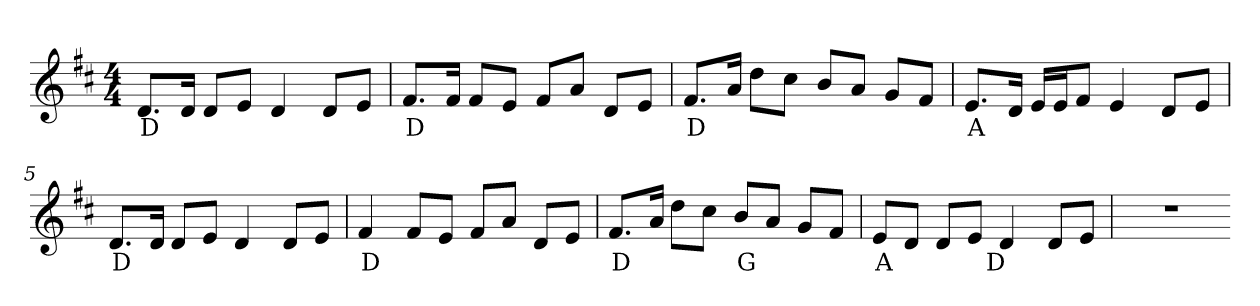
**kern	**text
*part1	*part1
*staff1	*staff1
*clefG2	*
*k[f#c#]	*
*M4/4	*
=1	=1
8.d/L	D
16d/Jk	.
8d/L	.
8e/J	.
4d	.
8d/L	.
8e/J	.
=2	=2
8.f#/L	D
16f#/Jk	.
8f#/L	.
8e/J	.
8f#/L	.
8a/J	.
8d/L	.
8e/J	.
=3	=3
8.f#/L	D
16a/Jk	.
8dd\L	.
8cc#\J	.
8b/L	.
8a/J	.
8g/L	.
8f#/J	.
=4	=4
8.e/L	A
16d/Jk	.
16e/LL	.
16e/J	.
8f#/J	.
4e	.
8d/L	.
8e/J	.
=5	=5
8.d/L	D
16d/Jk	.
8d/L	.
8e/J	.
4d	.
8d/L	.
8e/J	.
=6	=6
4f#	D
8f#/L	.
8e/J	.
8f#/L	.
8a/J	.
8d/L	.
8e/J	.
=7	=7
8.f#/L	D
16a/Jk	.
8dd\L	.
8cc#\J	.
8b/L	G
8a/J	.
8g/L	.
8f#/J	.
=8	=8
8e/L	A
8d/J	.
8d/L	.
8e/J	.
4d	D
8d/L	.
8e/J	.
=9	=9
1r	.
=-	=-
*-	*-
